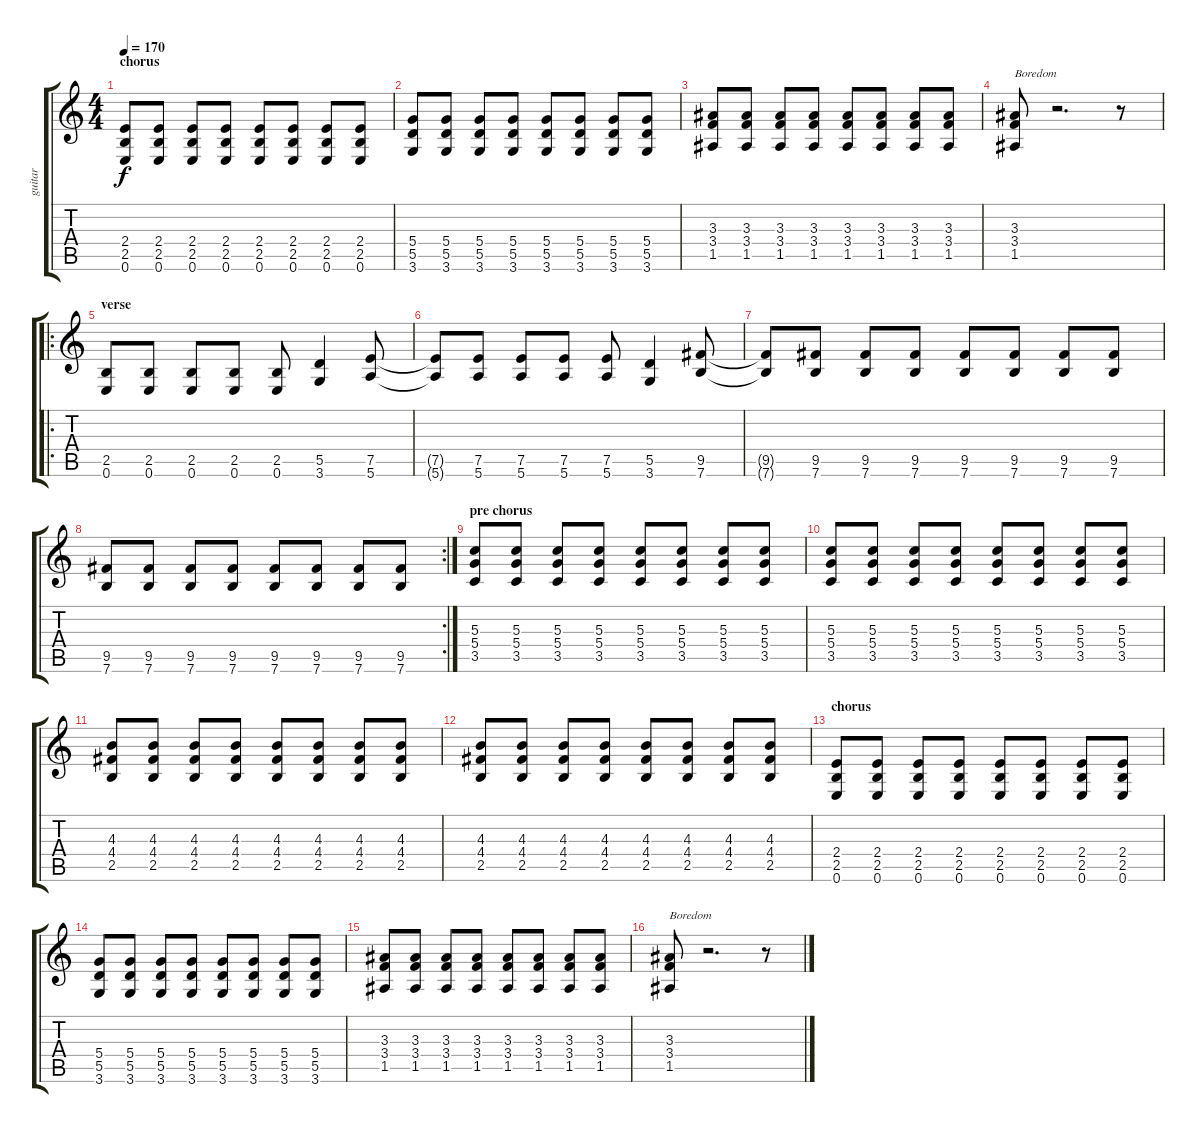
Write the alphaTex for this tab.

\track ("guitar" "guitar") {instrument overdrivenguitar}
\staff {score tabs}
\tuning (E4 B3 G3 D3 A2 E2) {hide}
\ts (4 4)
\section ("" "chorus")
\tempo 170
\clef g2
\ks c
(2.4 2.5 0.6).8{dy f} (2.4 2.5 0.6).8 (2.4 2.5 0.6).8 (2.4 2.5 0.6).8 (2.4 2.5 0.6).8 (2.4 2.5 0.6).8 (2.4 2.5 0.6).8 (2.4 2.5 0.6).8 |
(5.4 5.5 3.6).8 (5.4 5.5 3.6).8 (5.4 5.5 3.6).8 (5.4 5.5 3.6).8 (5.4 5.5 3.6).8 (5.4 5.5 3.6).8 (5.4 5.5 3.6).8 (5.4 5.5 3.6).8 |
(3.3 3.4 1.5).8 (3.3 3.4 1.5).8 (3.3 3.4 1.5).8 (3.3 3.4 1.5).8 (3.3 3.4 1.5).8 (3.3 3.4 1.5).8 (3.3 3.4 1.5).8 (3.3 3.4 1.5).8 |
(3.3 3.4 1.5).8{txt "Boredom"} r.2{d} r.8 |
\ro
\section ("" "verse")
(2.5 0.6).8 (2.5 0.6).8 (2.5 0.6).8 (2.5 0.6).8 (2.5 0.6).8 (5.5 3.6).4 (7.5 5.6).8 |
(7.5{t} 5.6{t}).8 (7.5 5.6).8 (7.5 5.6).8 (7.5 5.6).8 (7.5 5.6).8 (5.5 3.6).4 (9.5 7.6).8 |
(9.5{t} 7.6{t}).8 (9.5 7.6).8 (9.5 7.6).8 (9.5 7.6).8 (9.5 7.6).8 (9.5 7.6).8 (9.5 7.6).8 (9.5 7.6).8 |
\rc 2
(9.5 7.6).8 (9.5 7.6).8 (9.5 7.6).8 (9.5 7.6).8 (9.5 7.6).8 (9.5 7.6).8 (9.5 7.6).8 (9.5 7.6).8 |
\section ("" "pre chorus")
(5.3 5.4 3.5).8 (5.3 5.4 3.5).8 (5.3 5.4 3.5).8 (5.3 5.4 3.5).8 (5.3 5.4 3.5).8 (5.3 5.4 3.5).8 (5.3 5.4 3.5).8 (5.3 5.4 3.5).8 |
(5.3 5.4 3.5).8 (5.3 5.4 3.5).8 (5.3 5.4 3.5).8 (5.3 5.4 3.5).8 (5.3 5.4 3.5).8 (5.3 5.4 3.5).8 (5.3 5.4 3.5).8 (5.3 5.4 3.5).8 |
(4.3 4.4 2.5).8 (4.3 4.4 2.5).8 (4.3 4.4 2.5).8 (4.3 4.4 2.5).8 (4.3 4.4 2.5).8 (4.3 4.4 2.5).8 (4.3 4.4 2.5).8 (4.3 4.4 2.5).8 |
(4.3 4.4 2.5).8 (4.3 4.4 2.5).8 (4.3 4.4 2.5).8 (4.3 4.4 2.5).8 (4.3 4.4 2.5).8 (4.3 4.4 2.5).8 (4.3 4.4 2.5).8 (4.3 4.4 2.5).8 |
\section ("" "chorus")
(2.4 2.5 0.6).8 (2.4 2.5 0.6).8 (2.4 2.5 0.6).8 (2.4 2.5 0.6).8 (2.4 2.5 0.6).8 (2.4 2.5 0.6).8 (2.4 2.5 0.6).8 (2.4 2.5 0.6).8 |
(5.4 5.5 3.6).8 (5.4 5.5 3.6).8 (5.4 5.5 3.6).8 (5.4 5.5 3.6).8 (5.4 5.5 3.6).8 (5.4 5.5 3.6).8 (5.4 5.5 3.6).8 (5.4 5.5 3.6).8 |
(3.3 3.4 1.5).8 (3.3 3.4 1.5).8 (3.3 3.4 1.5).8 (3.3 3.4 1.5).8 (3.3 3.4 1.5).8 (3.3 3.4 1.5).8 (3.3 3.4 1.5).8 (3.3 3.4 1.5).8 |
(3.3 3.4 1.5).8{txt "Boredom"} r.2{d} r.8
